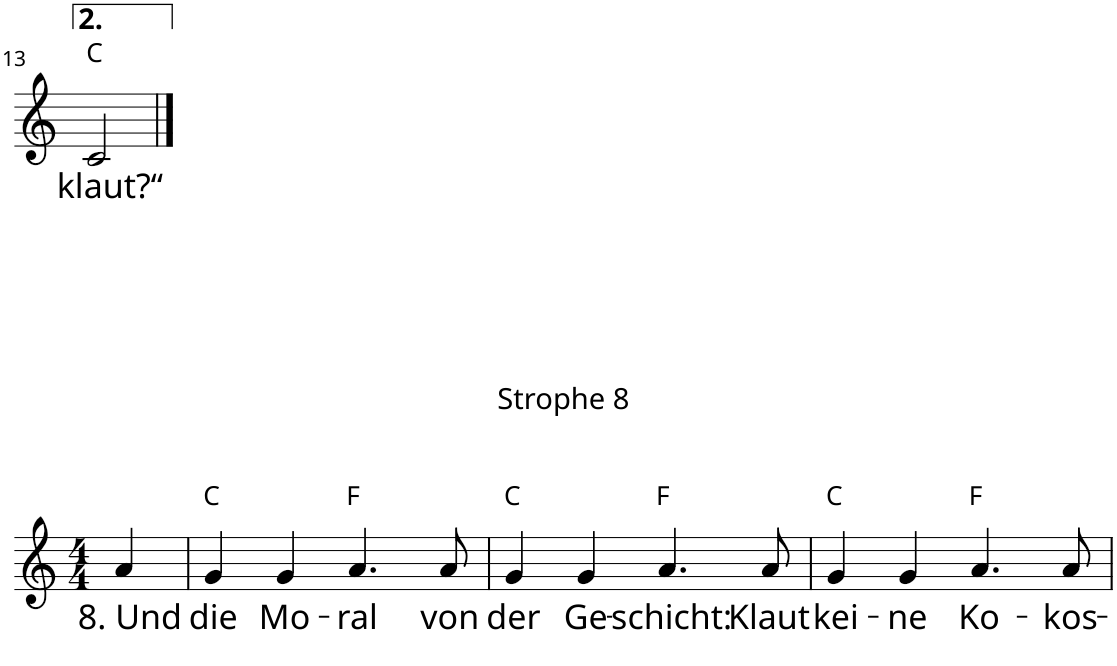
**kern	**text	**harte
*part1	*part1	*part1
*staff1	*staff1	*
*I"Soprano	*	*
*I'S.	*	*
!!LO:PB:g=z
*clefG2	*	*
*k[]	*	*
*M4/4	*	*
=13	=13	=13
!	!LO:LY:b	!
2c/	klaut?“	C:maj
!!LO:LB:g=z
==1	==1	==1
*M4/4	*	*
!	!LO:LY:b	!
4a/	8. Und	.
=2	=2	=2
!	!LO:LY:b	!
4g/	die	C:maj
!	!LO:LY:b	!
4g/	Mo-	.
!	!LO:LY:b	!
4.a/	-ral	F:maj
!	!LO:LY:b	!
8a/	von	.
=3	=3	=3
!	!LO:LY:b	!
4g/	der	C:maj
!	!LO:LY:b	!
4g/	Ge-	.
!	!LO:LY:b	!
4.a/	-schicht:	F:maj
!	!LO:LY:b	!
8a/	Klaut	.
=4	=4	=4
!	!LO:LY:b	!
4g/	kei-	C:maj
!	!LO:LY:b	!
4g/	-ne	.
!	!LO:LY:b	!
4.a/	Ko-	F:maj
!	!LO:LY:b	!
8a/	-kos-	.
=	=	=
*-	*-	*-
